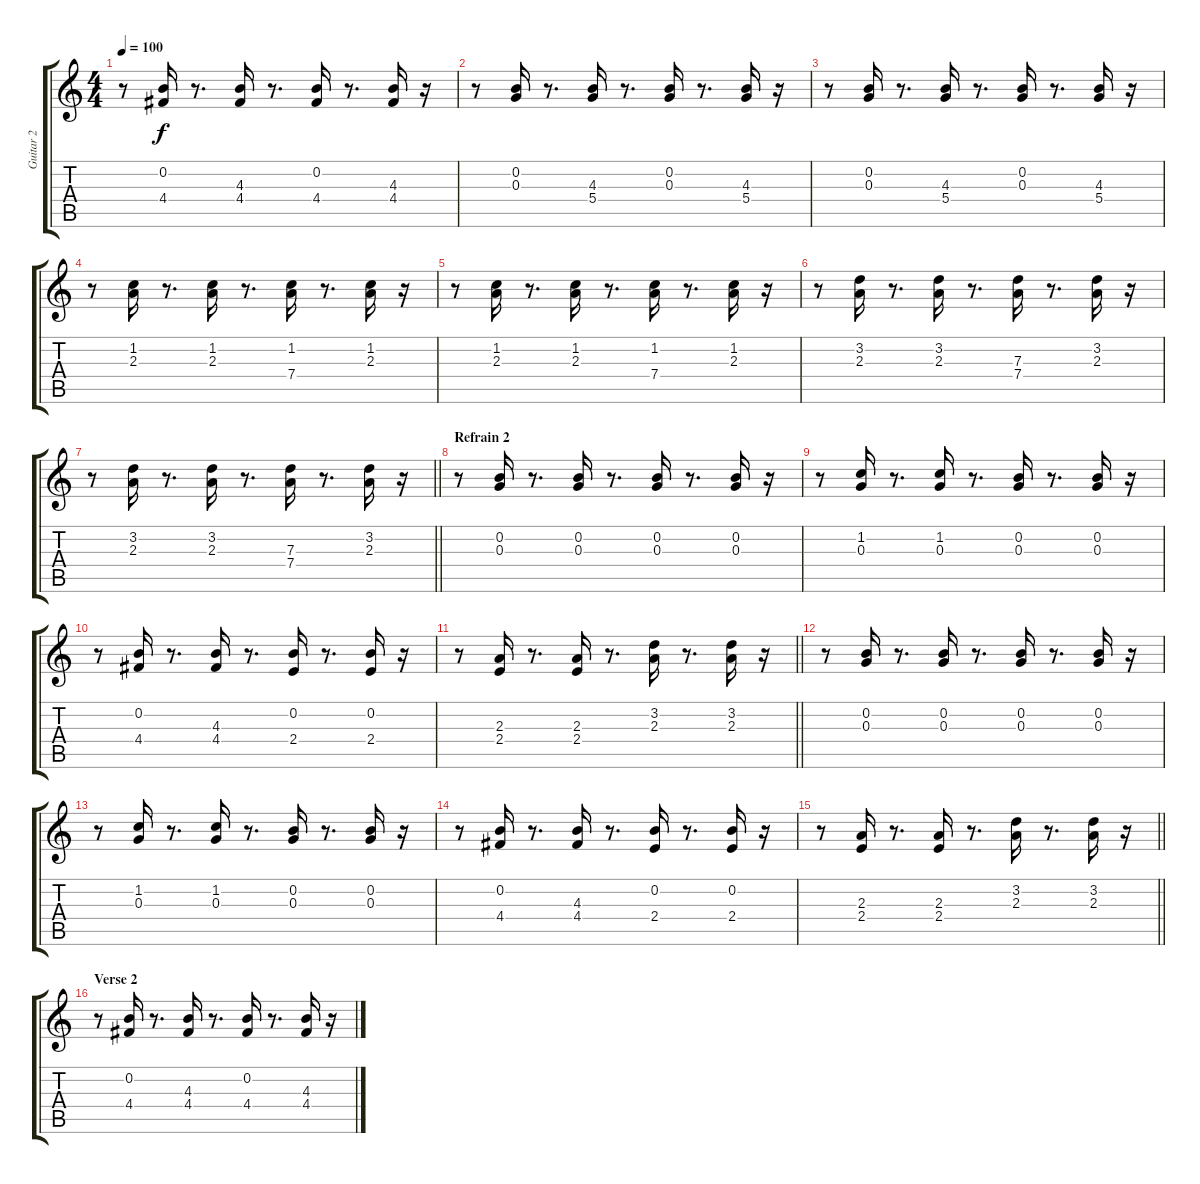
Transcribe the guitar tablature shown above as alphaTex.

\track ("Guitar 2" "Guitar 2") {instrument overdrivenguitar}
\staff {score tabs}
\tuning (E4 B3 G3 D3 A2 E2) {hide}
\ts (4 4)
\tempo 100
\clef g2
\ks c
r.8{dy f} (0.2 4.4).16 r.8{d} (4.3 4.4).16 r.8{d} (0.2 4.4).16 r.8{d} (4.3 4.4).16 r.16 |
r.8 (0.2 0.3).16 r.8{d} (4.3 5.4).16 r.8{d} (0.2 0.3).16 r.8{d} (4.3 5.4).16 r.16 |
r.8 (0.2 0.3).16 r.8{d} (4.3 5.4).16 r.8{d} (0.2 0.3).16 r.8{d} (4.3 5.4).16 r.16 |
r.8 (1.2 2.3).16 r.8{d} (1.2 2.3).16 r.8{d} (1.2 7.4).16 r.8{d} (1.2 2.3).16 r.16 |
r.8 (1.2 2.3).16 r.8{d} (1.2 2.3).16 r.8{d} (1.2 7.4).16 r.8{d} (1.2 2.3).16 r.16 |
r.8 (3.2 2.3).16 r.8{d} (3.2 2.3).16 r.8{d} (7.3 7.4).16 r.8{d} (3.2 2.3).16 r.16 |
\barLineRight lightlight
r.8 (3.2 2.3).16 r.8{d} (3.2 2.3).16 r.8{d} (7.3 7.4).16 r.8{d} (3.2 2.3).16 r.16 |
\section ("" "Refrain 2")
r.8 (0.2 0.3).16 r.8{d} (0.2 0.3).16 r.8{d} (0.2 0.3).16 r.8{d} (0.2 0.3).16 r.16 |
r.8 (1.2 0.3).16 r.8{d} (1.2 0.3).16 r.8{d} (0.2 0.3).16 r.8{d} (0.2 0.3).16 r.16 |
r.8 (0.2 4.4).16 r.8{d} (4.3 4.4).16 r.8{d} (0.2 2.4).16 r.8{d} (0.2 2.4).16 r.16 |
\barLineRight lightlight
r.8 (2.3 2.4).16 r.8{d} (2.3 2.4).16 r.8{d} (3.2 2.3).16 r.8{d} (3.2 2.3).16 r.16 |
r.8 (0.2 0.3).16 r.8{d} (0.2 0.3).16 r.8{d} (0.2 0.3).16 r.8{d} (0.2 0.3).16 r.16 |
r.8 (1.2 0.3).16 r.8{d} (1.2 0.3).16 r.8{d} (0.2 0.3).16 r.8{d} (0.2 0.3).16 r.16 |
r.8 (0.2 4.4).16 r.8{d} (4.3 4.4).16 r.8{d} (0.2 2.4).16 r.8{d} (0.2 2.4).16 r.16 |
\barLineRight lightlight
r.8 (2.3 2.4).16 r.8{d} (2.3 2.4).16 r.8{d} (3.2 2.3).16 r.8{d} (3.2 2.3).16 r.16 |
\section ("" "Verse 2")
r.8 (0.2 4.4).16 r.8{d} (4.3 4.4).16 r.8{d} (0.2 4.4).16 r.8{d} (4.3 4.4).16 r.16
